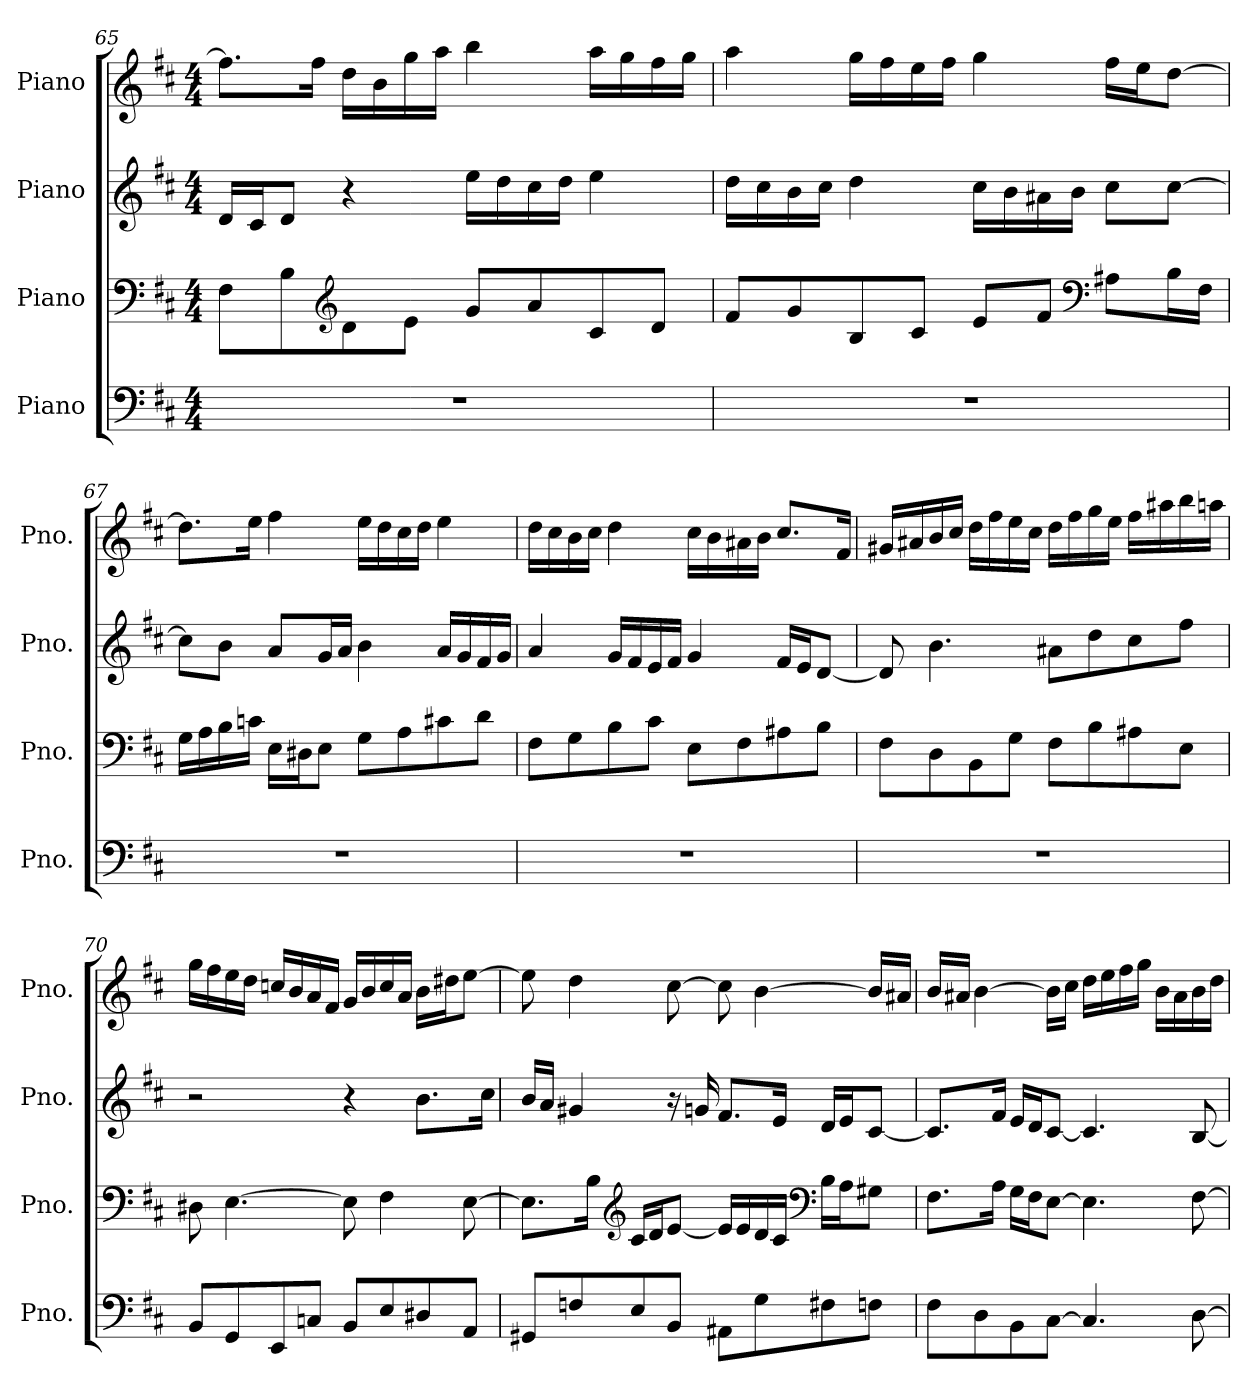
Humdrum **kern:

**kern	**kern	**kern	**kern
*part4	*part3	*part2	*part1
*staff4	*staff3	*staff2	*staff1
*I"Piano	*I"Piano	*I"Piano	*I"Piano
*I'Pno.	*I'Pno.	*I'Pno.	*I'Pno.
*clefF4	*clefF4	*clefG2	*clefG2
*k[f#c#]	*k[f#c#]	*k[f#c#]	*k[f#c#]
*M4/4	*M4/4	*M4/4	*M4/4
=65	=65	=65	=65
1r	8F#i\L	16dj/LL	8.ff#Z\L]
.	.	16c#j/J	.
.	8Bi\	8dj/J	.
.	.	.	16ff#Z\Jk
*	*clefG2	*	*
.	8di\	4r	16ddZ\LL
.	.	.	16bZ\
.	8ei\J	.	16ggZ\
.	.	.	16aaZ\JJ
.	8gi/L	16eej\LL	4bbZ\
.	.	16ddj\	.
.	8ai/	16cc#j\	.
.	.	16ddj\JJ	.
.	8c#i/	4eej\	16aaZ\LL
.	.	.	16ggZ\
.	8di/J	.	16ff#Z\
.	.	.	16ggZ\JJ
!!LO:LB:g=z
=66	=66	=66	=66
1r	8f#i/L	16ddj\LL	4aaZ\
.	.	16cc#j\	.
.	8gi/	16bj\	.
.	.	16cc#j\JJ	.
.	8Bi/	4ddj\	16ggZ\LL
.	.	.	16ff#Z\
.	8c#i/J	.	16eeZ\
.	.	.	16ff#Z\JJ
.	8ei/L	16cc#j\LL	4ggZ\
.	.	16bj\	.
.	8f#i/J	16a#Xj\	.
.	.	16bj\JJ	.
*	*clefF4	*	*
.	8A#Xi\L	8cc#j\L	16ff#Z\LL
.	.	.	16eeZ\J
.	16Bi\L	[8cc#j\J	[8ddZ\J
.	16F#i\JJ	.	.
=67	=67	=67	=67
1r	16Gi\LL	8cc#j\L]	8.ddZ\L]
.	16Ai\	.	.
.	16Bi\	8bj\J	.
.	16cni\JJ	.	16eeZ\Jk
.	16Ei\LL	8aj/L	4ff#Z\
.	16D#Xi\J	.	.
.	8Ei\J	16gj/L	.
.	.	16aj/JJ	.
.	8Gi\L	4bj\	16eeZ\LL
.	.	.	16ddZ\
.	8Ai\	.	16cc#Z\
.	.	.	16ddZ\JJ
.	8c#Xi\	16aj/LL	4eeZ\
.	.	16gj/	.
.	8di\J	16f#j/	.
.	.	16gj/JJ	.
!!LO:LB:g=z
=68	=68	=68	=68
1r	8F#i\L	4aj/	16ddZ\LL
.	.	.	16cc#Z\
.	8Gi\	.	16bZ\
.	.	.	16cc#Z\JJ
.	8Bi\	16gj/LL	4ddZ\
.	.	16f#j/	.
.	8c#i\J	16ej/	.
.	.	16f#j/JJ	.
.	8Ei\L	4gj/	16cc#Z\LL
.	.	.	16bZ\
.	8F#i\	.	16a#XZ\
.	.	.	16bZ\JJ
.	8A#Xi\	16f#j/LL	8.cc#Z/L
.	.	16ej/J	.
.	8Bi\J	[8dj/J	.
.	.	.	16f#Z/Jk
=69	=69	=69	=69
1r	8F#i\L	8dj/]	16g#XZ/LL
.	.	.	16a#XZ/
.	8Di\	4.bj\	16bZ/
.	.	.	16cc#Z/JJ
.	8BBi\	.	16ddZ\LL
.	.	.	16ff#Z\
.	8Gi\J	.	16eeZ\
.	.	.	16cc#Z\JJ
.	8F#i\L	8a#Xj\L	16ddZ\LL
.	.	.	16ff#Z\
.	8Bi\	8ddj\	16ggZ\
.	.	.	16eeZ\JJ
.	8A#Xi\	8cc#j\	16ff#Z\LL
.	.	.	16aa#XZ\
.	8Ei\J	8ff#j\J	16bbZ\
.	.	.	16aanZ\JJ
!!LO:PB:g=z
=70	=70	=70	=70
8BBV/L	8D#Xi\	2r	16ggZ\LL
.	.	.	16ff#Z\
8GGV/	[4.Ei\	.	16eeZ\
.	.	.	16ddZ\JJ
8EEV/	.	.	16ccnZ/LL
.	.	.	16bZ/
8CnV/J	.	.	16aZ/
.	.	.	16f#Z/JJ
8BBV/L	8Ei\]	4r	16gZ/LL
.	.	.	16bZ/
8EV/	4F#i\	.	16ccZ/
.	.	.	16aZ/JJ
8D#XV/	.	8.bj\L	16bZ\LL
.	.	.	16dd#XZ\J
8AAV/J	[8Ei\	.	[8eeZ\J
.	.	16cc#j\Jk	.
=71	=71	=71	=71
8GG#XV/L	8.Ei\L]	16bj/LL	8eeZ\]
.	.	16aj/JJ	.
8FnV/	.	4g#Xj/	4ddZ\
.	16Bi\Jk	.	.
*	*clefG2	*	*
8EV/	16c#i/LL	.	.
.	16di/J	.	.
8BBV/J	[8ei/J	16r	[8cc#Z\
.	.	16gnj/	.
8AA#XV\L	16ei/LL]	8.f#j/L	8cc#Z\]
.	16ei/	.	.
8GV\	16di/	.	[4bZ\
.	16c#i/JJ	16ej/Jk	.
*	*clefF4	*	*
8F#XV\	16Bi\LL	16dj/LL	.
.	16Ai\J	16ej/J	.
8FnV\J	8G#Xi\J	[8c#j/J	16bZ/LL]
.	.	.	16a#XZ/JJ
!!LO:LB:g=z
=72	=72	=72	=72
8F#V\L	8.F#i\L	8.c#j/L]	16bZ/LL
.	.	.	16a#XZ/JJ
8DV\	.	.	[4bZ\
.	16Ai\Jk	16f#j/Jk	.
8BBV\	16Gi\LL	16ej/LL	.
.	16F#i\J	16dj/J	.
[8C#V\J	[8Ei\J	[8c#j/J	16bZ\LL]
.	.	.	16cc#Z\JJ
4.C#V/]	4.Ei\]	4.c#j/]	16ddZ\LL
.	.	.	16eeZ\
.	.	.	16ff#Z\
.	.	.	16ggZ\JJ
.	.	.	16bZ\LL
.	.	.	16a#Z\
[8DV\	[8F#i\	[8Bj/	16bZ\
.	.	.	16ddZ\JJ
=	=	=	=
*-	*-	*-	*-
